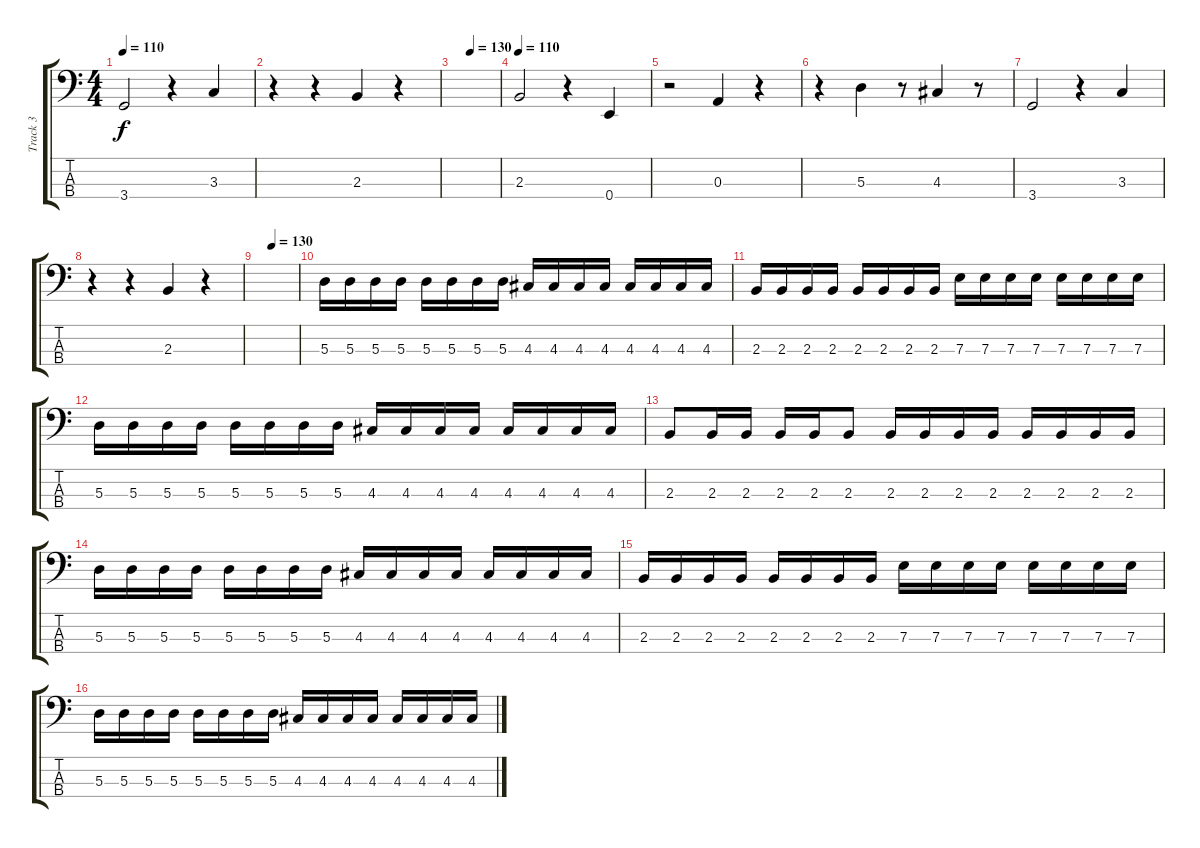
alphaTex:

\track ("Track 3" "Track 3") {instrument electricbasspick}
\staff {score tabs}
\tuning (G2 D2 A1 E1) {hide}
\ts (4 4)
\tempo 110
\clef f4
\ks c
3.4.2{dy f} r.4 3.3.4 |
r.4 r.4 2.3.4 r.4 |
\tempo (130 0.375)
|
\tempo 110
2.3.2 r.4 0.4.4 |
r.2 0.3.4 r.4 |
r.4 5.3.4 r.8 4.3.4 r.8 |
3.4.2 r.4 3.3.4 |
r.4 r.4 2.3.4 r.4 |
\tempo (130 0.375)
|
5.3.16 5.3.16 5.3.16 5.3.16 5.3.16 5.3.16 5.3.16 5.3.16 4.3.16 4.3.16 4.3.16 4.3.16 4.3.16 4.3.16 4.3.16 4.3.16 |
2.3.16 2.3.16 2.3.16 2.3.16 2.3.16 2.3.16 2.3.16 2.3.16 7.3.16 7.3.16 7.3.16 7.3.16 7.3.16 7.3.16 7.3.16 7.3.16 |
5.3.16 5.3.16 5.3.16 5.3.16 5.3.16 5.3.16 5.3.16 5.3.16 4.3.16 4.3.16 4.3.16 4.3.16 4.3.16 4.3.16 4.3.16 4.3.16 |
2.3.8 2.3.16 2.3.16 2.3.16 2.3.16 2.3.8 2.3.16 2.3.16 2.3.16 2.3.16 2.3.16 2.3.16 2.3.16 2.3.16 |
5.3.16 5.3.16 5.3.16 5.3.16 5.3.16 5.3.16 5.3.16 5.3.16 4.3.16 4.3.16 4.3.16 4.3.16 4.3.16 4.3.16 4.3.16 4.3.16 |
2.3.16 2.3.16 2.3.16 2.3.16 2.3.16 2.3.16 2.3.16 2.3.16 7.3.16 7.3.16 7.3.16 7.3.16 7.3.16 7.3.16 7.3.16 7.3.16 |
5.3.16 5.3.16 5.3.16 5.3.16 5.3.16 5.3.16 5.3.16 5.3.16 4.3.16 4.3.16 4.3.16 4.3.16 4.3.16 4.3.16 4.3.16 4.3.16
